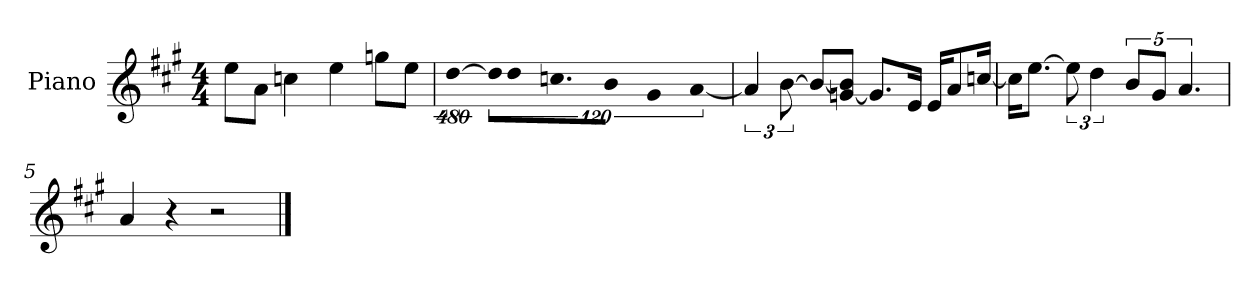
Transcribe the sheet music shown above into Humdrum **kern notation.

**kern
*part1
*staff1
*I"Piano
*I'P-no
*clefG2
*k[f#c#g#]
*M4/4
*MM90
=1
8ee\L
8a\J
4ccn\
4ee\
8ggn\L
8ee\J
=2
!LO:N:vis=4
[1920%427dd\
!LO:N:vis=16
1920%107dd\KL]
!LO:N:vis=8
640%71dd\
9.ccn\
!LO:N:vis=8
640%71b\J
!LO:N:vis=4
1920%427g#/
!LO:N:vis=8
[640%71a/
=3
6a/]
[12b\
8b/L_
[8gn/ 8b/]J
8.g/L]
16e/Jk
16e/KL
8a/
[16ccn/Jk
=4
16cc\KL]
[8.ee\J
12ee\]
6dd\
10b/L
10g#/J
5.a/
!!LO:LB:g=z
=5
4a/
4r
2r
==
*-
